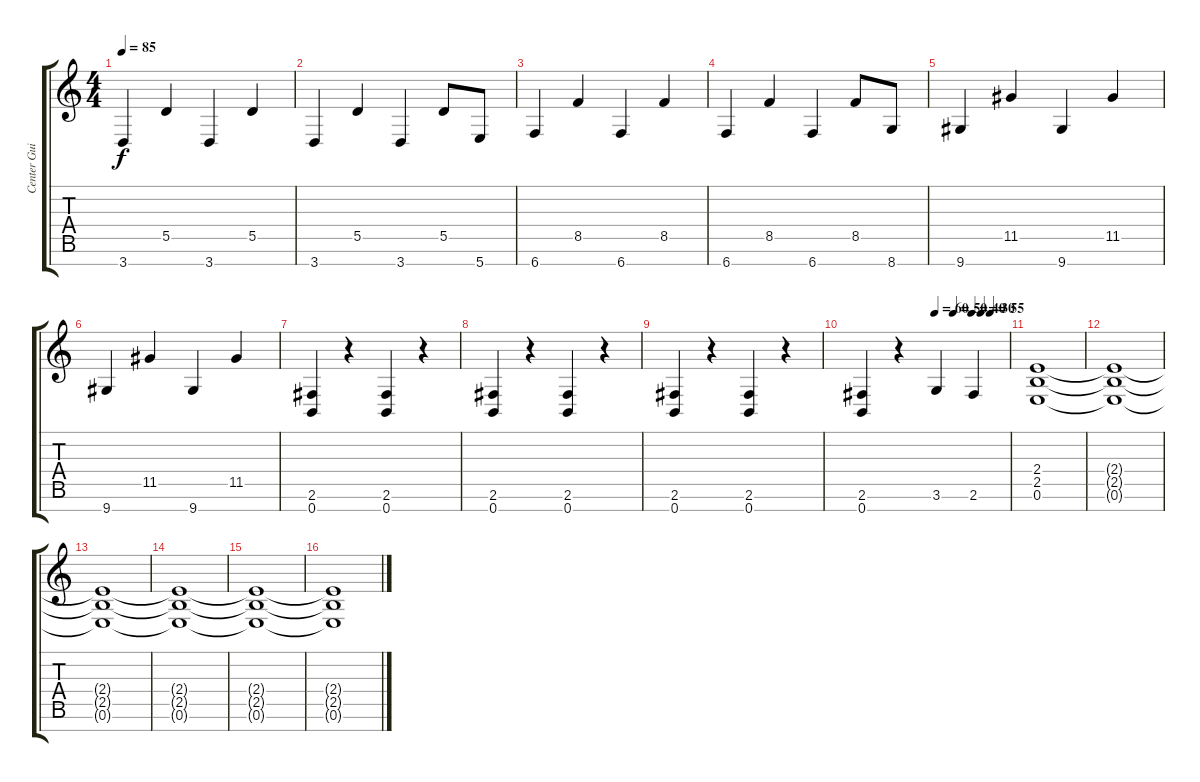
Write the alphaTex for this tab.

\track ("Center Guitar" "Center Gui") {instrument distortionguitar}
\staff {score tabs}
\tuning (E4 B3 G3 D3 A2 E2 B1) {hide}
\ts (4 4)
\tempo 85
\clef g2
\ks c
3.7.4{dy f} 5.5.4 3.7.4 5.5.4 |
3.7.4 5.5.4 3.7.4 5.5.8 5.7.8 |
6.7.4 8.5.4 6.7.4 8.5.4 |
6.7.4 8.5.4 6.7.4 8.5.8 8.7.8 |
9.7.4 11.5.4 9.7.4 11.5.4 |
9.7.4 11.5.4 9.7.4 11.5.4 |
(2.6 0.7).4 r.4 (2.6 0.7).4 r.4 |
(2.6 0.7).4 r.4 (2.6 0.7).4 r.4 |
(2.6 0.7).4 r.4 (2.6 0.7).4 r.4 |
\tempo (60 0.5)
\tempo (50 0.625)
\tempo (40 0.75)
\tempo (30 0.8125)
\tempo (55 0.875)
(2.6 0.7).4 r.4 3.6.4 2.6.4 |
(2.4 2.5 0.6).1 |
(2.4{t} 2.5{t} 0.6{t}).1 |
(2.4{t} 2.5{t} 0.6{t}).1 |
(2.4{t} 2.5{t} 0.6{t}).1 |
(2.4{t} 2.5{t} 0.6{t}).1 |
(2.4{t} 2.5{t} 0.6{t}).1
